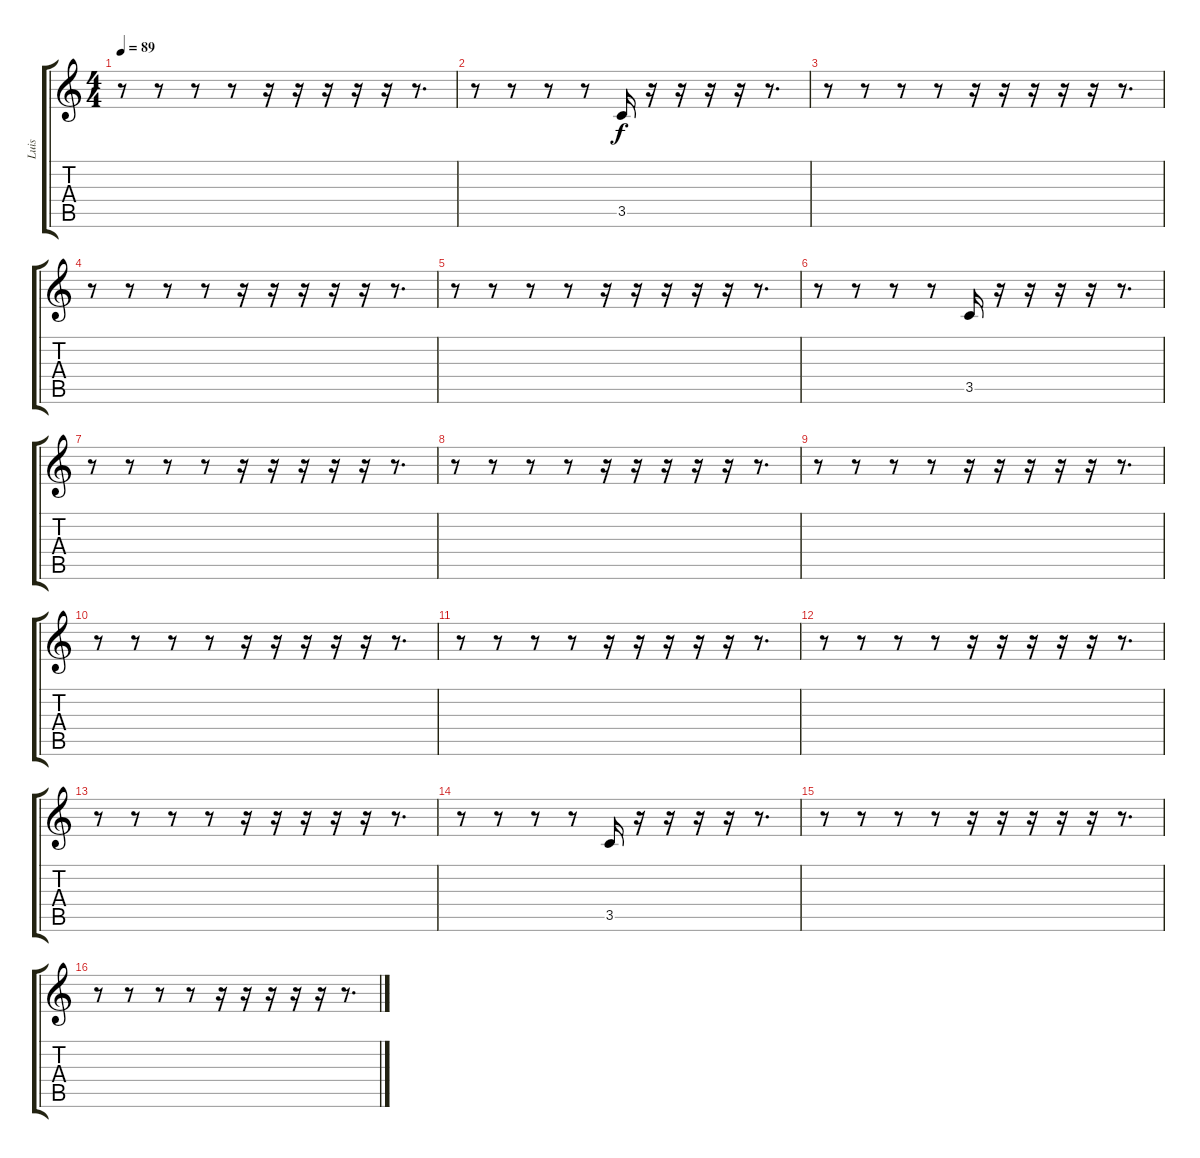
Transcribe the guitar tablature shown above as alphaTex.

\track ("Luis" "Luis") {instrument fretlessbass}
\staff {score tabs}
\tuning (E4 B3 G3 D3 A2 E2) {hide}
\ts (4 4)
\tempo 89
\clef g2
\ks c
r.8{dy f} r.8 r.8 r.8 r.16 r.16 r.16 r.16 r.16 r.8{d} |
r.8 r.8 r.8 r.8 3.5.16 r.16 r.16 r.16 r.16 r.8{d} |
r.8 r.8 r.8 r.8 r.16 r.16 r.16 r.16 r.16 r.8{d} |
r.8 r.8 r.8 r.8 r.16 r.16 r.16 r.16 r.16 r.8{d} |
r.8 r.8 r.8 r.8 r.16 r.16 r.16 r.16 r.16 r.8{d} |
r.8 r.8 r.8 r.8 3.5.16 r.16 r.16 r.16 r.16 r.8{d} |
r.8 r.8 r.8 r.8 r.16 r.16 r.16 r.16 r.16 r.8{d} |
r.8 r.8 r.8 r.8 r.16 r.16 r.16 r.16 r.16 r.8{d} |
r.8 r.8 r.8 r.8 r.16 r.16 r.16 r.16 r.16 r.8{d} |
r.8 r.8 r.8 r.8 r.16 r.16 r.16 r.16 r.16 r.8{d} |
r.8 r.8 r.8 r.8 r.16 r.16 r.16 r.16 r.16 r.8{d} |
r.8 r.8 r.8 r.8 r.16 r.16 r.16 r.16 r.16 r.8{d} |
r.8 r.8 r.8 r.8 r.16 r.16 r.16 r.16 r.16 r.8{d} |
r.8 r.8 r.8 r.8 3.5.16 r.16 r.16 r.16 r.16 r.8{d} |
r.8 r.8 r.8 r.8 r.16 r.16 r.16 r.16 r.16 r.8{d} |
r.8 r.8 r.8 r.8 r.16 r.16 r.16 r.16 r.16 r.8{d}
